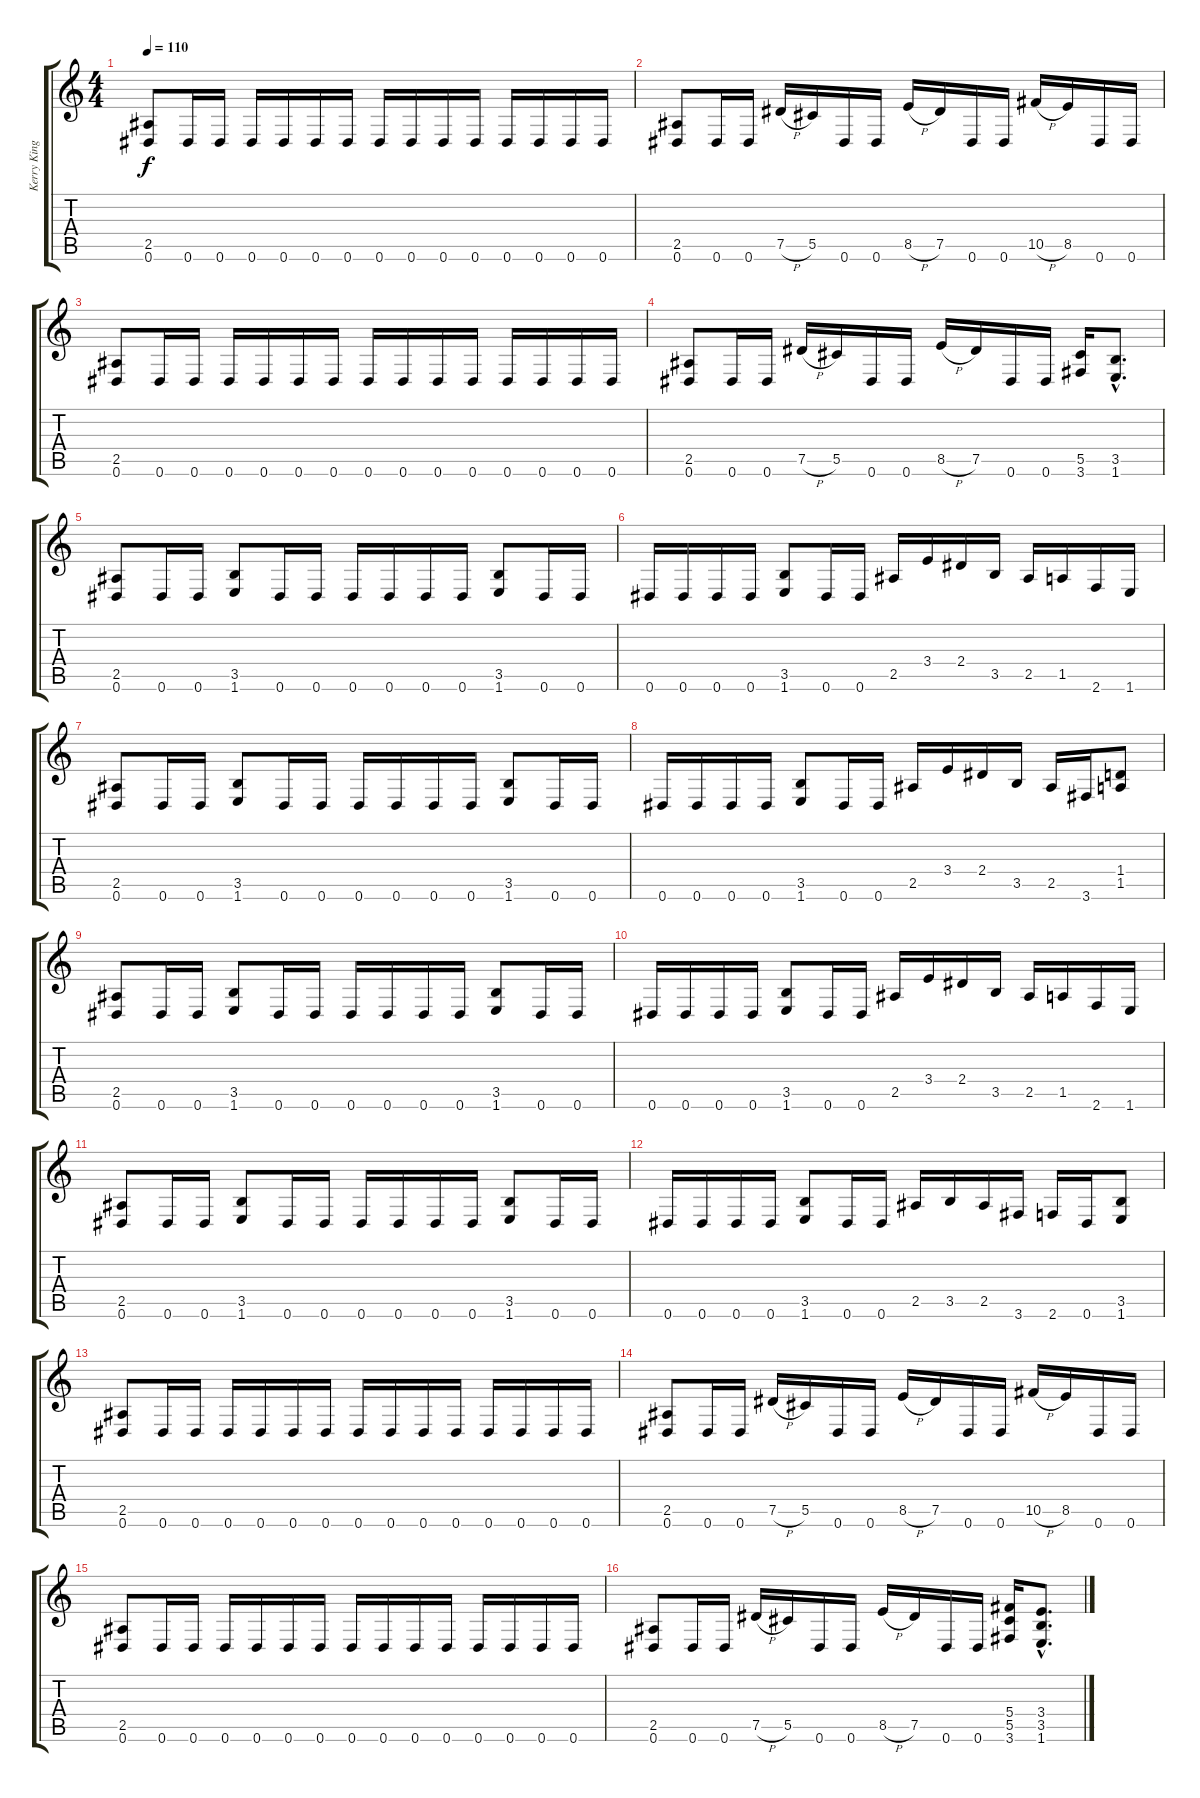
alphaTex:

\track ("Kerry King" "Kerry King") {instrument distortionguitar}
\staff {score tabs}
\tuning (Eb4 Bb3 Gb3 Db3 Ab2 Eb2) {hide}
\ts (4 4)
\tempo 110
\clef g2
\ks c
(2.5 0.6).8{dy f} 0.6.16 0.6.16 0.6.16 0.6.16 0.6.16 0.6.16 0.6.16 0.6.16 0.6.16 0.6.16 0.6.16 0.6.16 0.6.16 0.6.16 |
(2.5 0.6).8 0.6.16 0.6.16 7.5{h}.16 5.5.16 0.6.16 0.6.16 8.5{h}.16 7.5.16 0.6.16 0.6.16 10.5{h}.16 8.5.16 0.6.16 0.6.16 |
(2.5 0.6).8 0.6.16 0.6.16 0.6.16 0.6.16 0.6.16 0.6.16 0.6.16 0.6.16 0.6.16 0.6.16 0.6.16 0.6.16 0.6.16 0.6.16 |
(2.5 0.6).8 0.6.16 0.6.16 7.5{h}.16 5.5.16 0.6.16 0.6.16 8.5{h}.16 7.5.16 0.6.16 0.6.16 (5.5 3.6).16 (3.5{hac} 1.6{hac}).8{d} |
(2.5 0.6).8 0.6.16 0.6.16 (3.5 1.6).8 0.6.16 0.6.16 0.6.16 0.6.16 0.6.16 0.6.16 (3.5 1.6).8 0.6.16 0.6.16 |
0.6.16 0.6.16 0.6.16 0.6.16 (3.5 1.6).8 0.6.16 0.6.16 2.5.16 3.4.16 2.4.16 3.5.16 2.5.16 1.5.16 2.6.16 1.6.16 |
(2.5 0.6).8 0.6.16 0.6.16 (3.5 1.6).8 0.6.16 0.6.16 0.6.16 0.6.16 0.6.16 0.6.16 (3.5 1.6).8 0.6.16 0.6.16 |
0.6.16 0.6.16 0.6.16 0.6.16 (3.5 1.6).8 0.6.16 0.6.16 2.5.16 3.4.16 2.4.16 3.5.16 2.5.16 3.6.16 (1.4 1.5).8 |
(2.5 0.6).8 0.6.16 0.6.16 (3.5 1.6).8 0.6.16 0.6.16 0.6.16 0.6.16 0.6.16 0.6.16 (3.5 1.6).8 0.6.16 0.6.16 |
0.6.16 0.6.16 0.6.16 0.6.16 (3.5 1.6).8 0.6.16 0.6.16 2.5.16 3.4.16 2.4.16 3.5.16 2.5.16 1.5.16 2.6.16 1.6.16 |
(2.5 0.6).8 0.6.16 0.6.16 (3.5 1.6).8 0.6.16 0.6.16 0.6.16 0.6.16 0.6.16 0.6.16 (3.5 1.6).8 0.6.16 0.6.16 |
0.6.16 0.6.16 0.6.16 0.6.16 (3.5 1.6).8 0.6.16 0.6.16 2.5.16 3.5.16 2.5.16 3.6.16 2.6.16 0.6.16 (3.5 1.6).8 |
(2.5 0.6).8 0.6.16 0.6.16 0.6.16 0.6.16 0.6.16 0.6.16 0.6.16 0.6.16 0.6.16 0.6.16 0.6.16 0.6.16 0.6.16 0.6.16 |
(2.5 0.6).8 0.6.16 0.6.16 7.5{h}.16 5.5.16 0.6.16 0.6.16 8.5{h}.16 7.5.16 0.6.16 0.6.16 10.5{h}.16 8.5.16 0.6.16 0.6.16 |
(2.5 0.6).8 0.6.16 0.6.16 0.6.16 0.6.16 0.6.16 0.6.16 0.6.16 0.6.16 0.6.16 0.6.16 0.6.16 0.6.16 0.6.16 0.6.16 |
(2.5 0.6).8 0.6.16 0.6.16 7.5{h}.16 5.5.16 0.6.16 0.6.16 8.5{h}.16 7.5.16 0.6.16 0.6.16 (5.4 5.5 3.6).16 (3.4{hac} 3.5{hac} 1.6{hac}).8{d}
